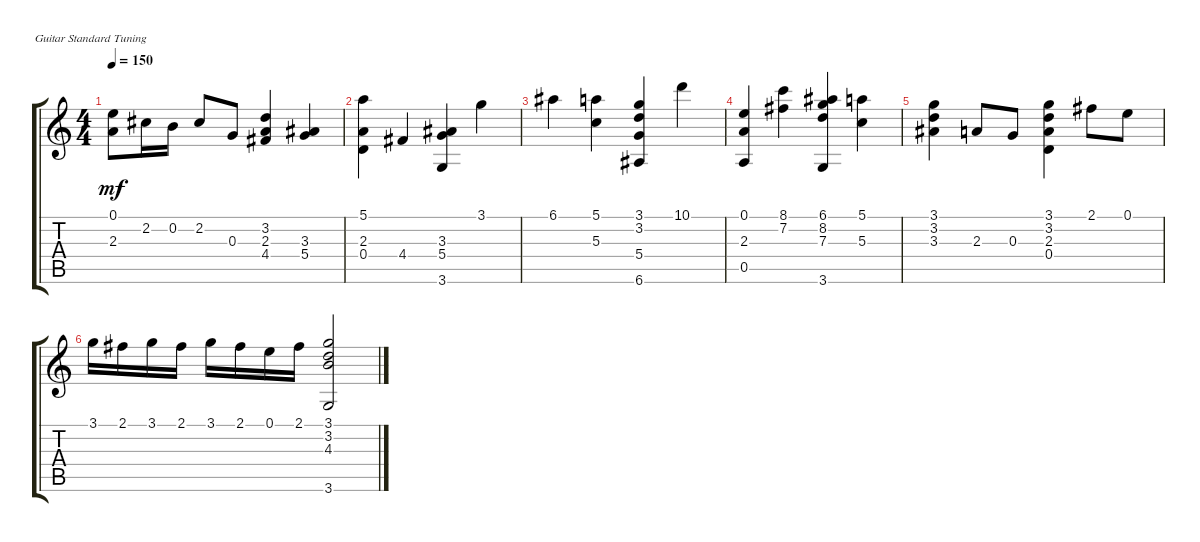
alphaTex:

\defaultSystemsLayout 4
\bracketExtendMode groupsimilarinstruments
\firstSystemTrackNameOrientation horizontal
\otherSystemsTrackNameOrientation horizontal
\track "" {instrument acousticguitarnylon}
\staff {score tabs}
\tuning (E4 B3 G3 D3 A2 E2)
\ts (4 4)
\tempo 150
\clef g2
\ks c
(0.1 2.3).8{dy mf} 2.2.16 0.2.16 2.2.8 0.3.8 (3.2 2.3 4.4).4 (3.3 5.4).4 |
(5.1 2.3 0.4).4 4.4.4 (3.3 5.4 3.6).4 3.1.4 |
6.1.4 (5.1 5.3).4 (3.1 3.2 5.4 6.6).4 10.1.4 |
(0.1 0.5 2.3).4 (8.1 7.2).4 (6.1 8.2 7.3 3.6).4 (5.1 5.3).4 |
(3.1 3.2 3.3).4 2.3.8 0.3.8 (3.1 3.2 2.3 0.4).4 2.1.8 0.1.8 |
3.1.16 2.1.16 3.1.16 2.1.16 3.1.16 2.1.16 0.1.16 2.1.16 (3.1 3.2 4.3 3.6).2
